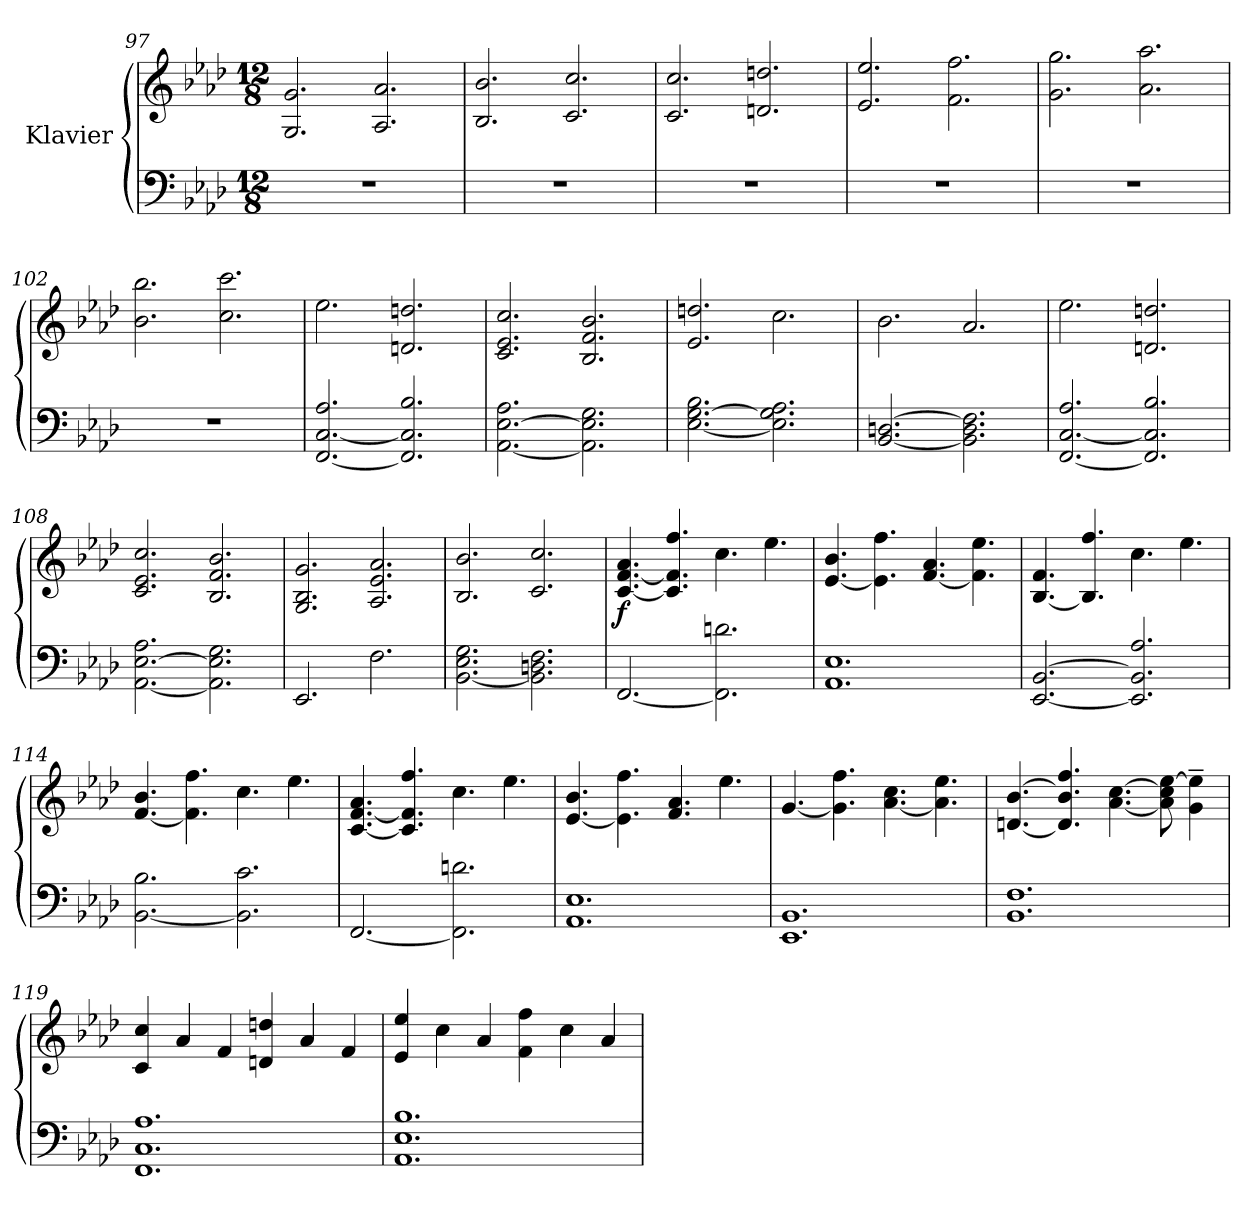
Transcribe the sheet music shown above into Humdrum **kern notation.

**kern	**kern	**dynam
*part1	*part1	*part1
*staff2	*staff1	*staff1/2
*I"Klavier	*	*
*clefF4	*clefG2	*
*k[b-e-a-d-]	*k[b-e-a-d-]	*
*A-:	*A-:	*
*M12/8	*M12/8	*
=97	=97	=97
1.r	2.G/ 2.g/	.
.	2.A-/ 2.a-/	.
=98	=98	=98
1.r	2.B-/ 2.b-/	.
.	2.c/ 2.cc/	.
!!LO:LB:g=z
=99	=99	=99
1.r	2.c/ 2.cc/	.
.	2.dn/ 2.ddn/	.
=100	=100	=100
1.r	2.e-/ 2.ee-/	.
.	2.f\ 2.ff\	.
=101	=101	=101
1.r	2.g\ 2.gg\	.
.	2.a-\ 2.aa-\	.
=102	=102	=102
1.r	2.b-\ 2.bb-\	.
.	2.cc\ 2.ccc\	.
=103	=103	=103
[2.FF/ [2.C/ 2.A-/	2.ee-\	.
2.FF/] 2.C/] 2.B-/	2.dn/ 2.ddn/	.
=104	=104	=104
[2.AA-\ [2.E-\ 2.A-\	2.c/ 2.e-/ 2.cc/	.
2.AA-\] 2.E-\] 2.G\	2.B-/ 2.f/ 2.b-/	.
=105	=105	=105
[2.E-\ [2.G\ 2.B-\	2.e-/ 2.ddn/	.
2.E-\] 2.G\] 2.A-\	2.cc\	.
=106	=106	=106
[2.BB-/ [2.Dn/	2.b-\	.
2.BB-\] 2.D\] 2.F\	2.a-/	.
=107	=107	=107
[2.FF/ [2.C/ 2.A-/	2.ee-\	.
2.FF/] 2.C/] 2.B-/	2.dn/ 2.ddn/	.
!!LO:LB:g=z
=108	=108	=108
[2.AA-\ [2.E-\ 2.A-\	2.c/ 2.e-/ 2.cc/	.
2.AA-\] 2.E-\] 2.G\	2.B-/ 2.f/ 2.b-/	.
=109	=109	=109
2.EE-/	2.G/ 2.B-/ 2.g/	.
2.F\	2.A-/ 2.e-/ 2.a-/	.
=110	=110	=110
[2.BB-\ 2.E-\ 2.G\	2.B-/ 2.b-/	.
2.BB-\] 2.Dn\ 2.F\	2.c/ 2.cc/	.
=111	=111	=111
!	!	!LO:DY:b
[2.FF/	[4.c/ [4.f/ 4.a-/	f
.	4.c/] 4.f/] 4.ff/	.
2.FF\] 2.dn\	4.cc\	.
.	4.ee-\	.
=112	=112	=112
1.AA- 1.E-	[4.e-/ 4.b-/	.
.	4.e-\] 4.ff\	.
.	[4.f/ 4.a-/	.
.	4.f\] 4.ee-\	.
=113	=113	=113
[2.EE-/ [2.BB-/	[4.B-/ 4.f/	.
.	4.B-/] 4.ff/	.
2.EE-/] 2.BB-/] 2.A-/	4.cc\	.
.	4.ee-\	.
!!LO:LB:g=z
=114	=114	=114
[2.BB-\ 2.B-\	[4.f/ 4.b-/	.
.	4.f\] 4.ff\	.
2.BB-\] 2.c\	4.cc\	.
.	4.ee-\	.
=115	=115	=115
[2.FF/	[4.c/ [4.f/ 4.a-/	.
.	4.c/] 4.f/] 4.ff/	.
2.FF\] 2.dn\	4.cc\	.
.	4.ee-\	.
=116	=116	=116
1.AA- 1.E-	[4.e-/ 4.b-/	.
.	4.e-\] 4.ff\	.
.	4.f/ 4.a-/	.
.	4.ee-\	.
=117	=117	=117
1.EE- 1.BB-	[4.g/	.
.	4.g\] 4.ff\	.
.	[4.a-\ 4.cc\	.
.	4.a-\] 4.ee-\	.
=118	=118	=118
1.BB- 1.F	[4.dn/ [4.b-/	.
.	4.d/] 4.b-/] 4.ff/	.
.	[4.a-\ [4.cc\	.
.	8a-\] 8cc\] [8ee-\	.
.	4g\~ 4ee-\]~	.
!!LO:PB:g=z
=119	=119	=119
1.FF 1.C 1.A-	4c/ 4cc/	.
.	4a-/	.
.	4f/	.
.	4dn/ 4ddn/	.
.	4a-/	.
.	4f/	.
=120	=120	=120
1.AA- 1.E- 1.B-	4e-/ 4ee-/	.
.	4cc\	.
.	4a-/	.
.	4f\ 4ff\	.
.	4cc\	.
.	4a-/	.
=	=	=
*-	*-	*-
